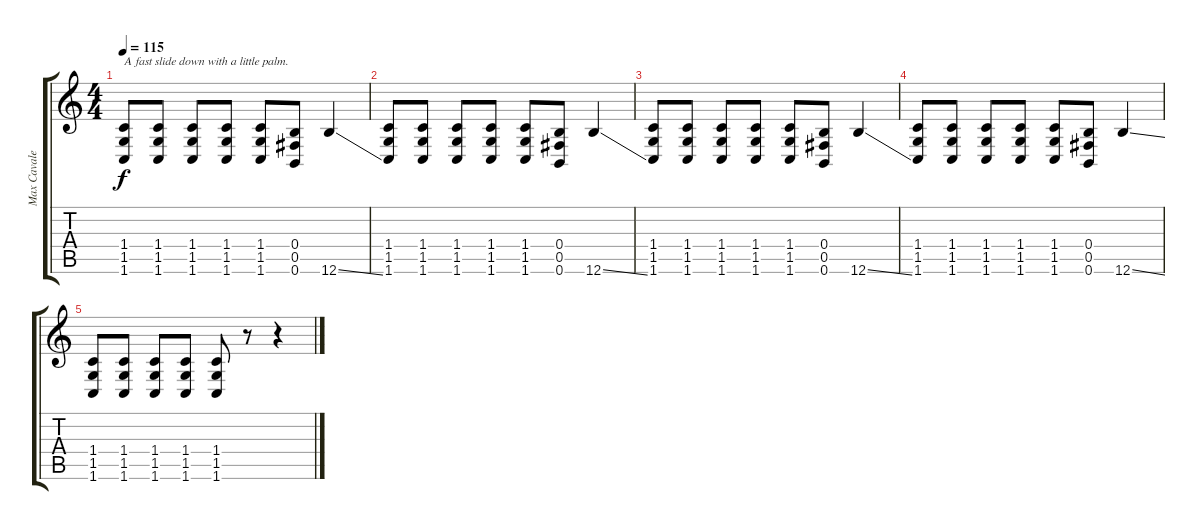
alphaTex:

\track ("Max Cavalera" "Max Cavale") {instrument distortionguitar}
\staff {score tabs}
\tuning (Db4 Ab3 E3 B2 Gb2 B1) {hide}
\ts (4 4)
\tempo 115
\clef g2
\ks c
(1.4 1.5 1.6).8{txt "A fast slide down with a little palm." dy f} (1.4 1.5 1.6).8 (1.4 1.5 1.6).8 (1.4 1.5 1.6).8 (1.4 1.5 1.6).8 (0.4 0.5 0.6).8 12.6{ss}.4 |
(1.4 1.5 1.6).8 (1.4 1.5 1.6).8 (1.4 1.5 1.6).8 (1.4 1.5 1.6).8 (1.4 1.5 1.6).8 (0.4 0.5 0.6).8 12.6{ss}.4 |
(1.4 1.5 1.6).8 (1.4 1.5 1.6).8 (1.4 1.5 1.6).8 (1.4 1.5 1.6).8 (1.4 1.5 1.6).8 (0.4 0.5 0.6).8 12.6{ss}.4 |
(1.4 1.5 1.6).8 (1.4 1.5 1.6).8 (1.4 1.5 1.6).8 (1.4 1.5 1.6).8 (1.4 1.5 1.6).8 (0.4 0.5 0.6).8 12.6{ss}.4 |
(1.4 1.5 1.6).8 (1.4 1.5 1.6).8 (1.4 1.5 1.6).8 (1.4 1.5 1.6).8 (1.4 1.5 1.6).8 r.8 r.4
